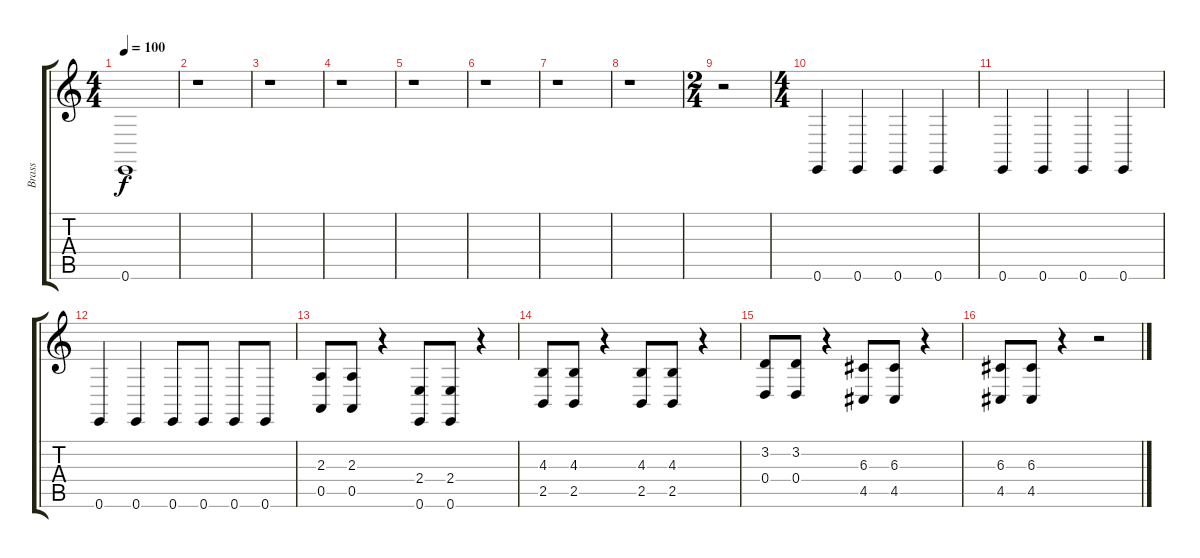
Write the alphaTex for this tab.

\track ("Brass" "Brass") {instrument brasssection}
\staff {score tabs}
\tuning (E4 B3 G3 D3 A2 E2) {hide}
\ts (4 4)
\tempo 100
\clef g2
\ks c
0.6.1{dy f} |
r.1 |
r.1 |
r.1 |
r.1 |
r.1 |
r.1 |
r.1 |
\ts (2 4)
r.2 |
\ts (4 4)
0.6.4 0.6.4 0.6.4 0.6.4 |
0.6.4 0.6.4 0.6.4 0.6.4 |
0.6.4 0.6.4 0.6.8 0.6.8 0.6.8 0.6.8 |
(2.3 0.5).8 (2.3 0.5).8 r.4 (2.4 0.6).8 (2.4 0.6).8 r.4 |
(4.3 2.5).8 (4.3 2.5).8 r.4 (4.3 2.5).8 (4.3 2.5).8 r.4 |
(3.2 0.4).8 (3.2 0.4).8 r.4 (6.3 4.5).8 (6.3 4.5).8 r.4 |
(6.3 4.5).8 (6.3 4.5).8 r.4 r.2
